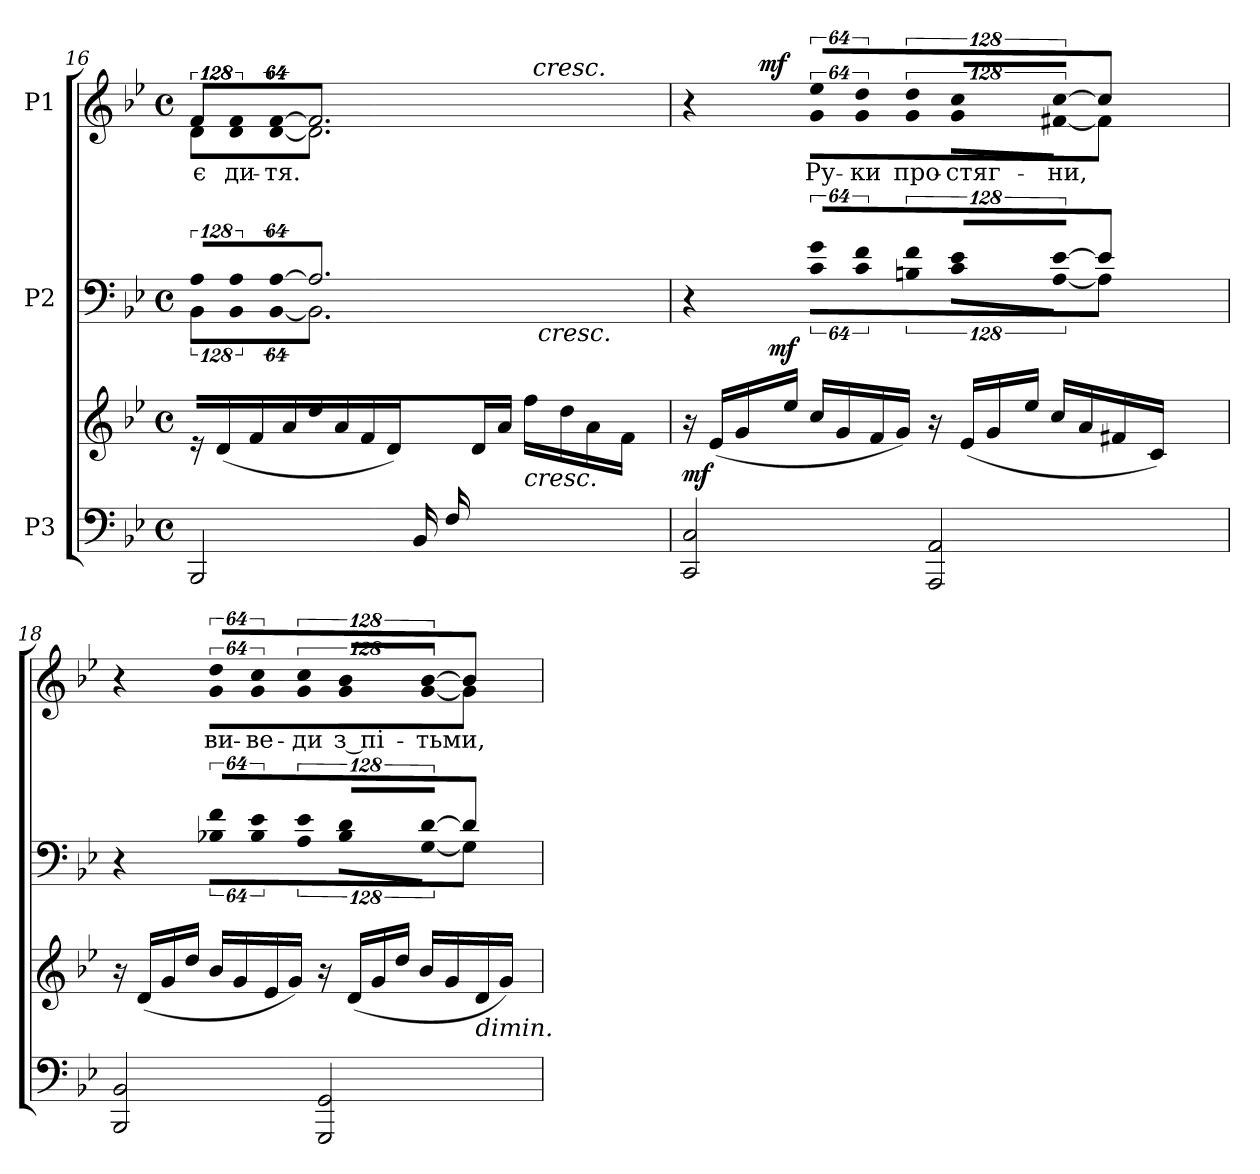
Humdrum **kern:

**kern	**kern	**dynam	**kern	**dynam	**kern	**text	**dynam
*part3	*part3	*part3	*part2	*part2	*part1	*part1	*part1
*staff4	*staff3	*staff3/4	*staff2	*staff2	*staff1	*staff1	*staff1
*I"P3	*	*	*I"P2	*	*I"P1	*	*
*clefF4	*clefG2	*	*clefF4	*	*clefG2	*	*
*k[b-e-]	*k[b-e-]	*	*k[b-e-]	*	*k[b-e-]	*	*
*g:	*g:	*	*g:	*	*g:	*	*
*M4/4	*M4/4	*	*M4/4	*	*M4/4	*	*
*met(c)	*met(c)	*	*met(c)	*	*met(c)	*	*
=16	=16	=16	=16	=16	=16	=16	=16
*^	*	*	*^	*	*	*	*
!	!	!	!	!LO:N:vis=8	!LO:N:vis=8	!	!LO:N:vis=8	!	!
*	*	*	*	*	*	*	*^	*	*
!	!	!	!	!	!	!	!	!LO:N:vis=8	!LO:LY:b:color=#000000	!
*	*	*	*	*	*^	*	*	*^	*	*
2ryy	2BBB-i/	16r	.	1024%85Ai/L	1024%85BB-i\L	2ryy	.	1024%85fi/L	1024%85di\L	2ryy	-є	.
.	.	(16di/LL	.	.	.	.	.	.	.	.	.	.
!	!	!	!	!LO:N:vis=8	!LO:N:vis=8	!	!	!LO:N:vis=8	!	!	!	!
!	!	!	!	!	!	!	!	!	!LO:N:vis=8	!	!LO:LY:b:color=#000000	!
.	.	.	.	1024%85Ai/	1024%85BB-i\	.	.	1024%85fi/	1024%85di\	.	ди-	.
.	.	16fi/	.	.	.	.	.	.	.	.	.	.
!	!	!	!	!LO:N:vis=8	!LO:N:vis=8	!	!	!LO:N:vis=8	!	!	!	!
!	!	!	!	!	!	!	!	!	!LO:N:vis=8	!	!LO:LY:b:color=#000000	!
.	.	.	.	[>512%43Ai/J	[<512%43BB-i\J	.	.	[>512%43fi/J	[<512%43di\J	.	-тя.	.
.	.	16ai/JJ	.	.	.	.	.	.	.	.	.	.
.	.	16ddi/LL	.	2.Ai/]	2.BB-i\]	.	.	2.fi/]	2.di\]	.	.	.
.	.	16ai/	.	.	.	.	.	.	.	.	.	.
.	.	16fi/	.	.	.	.	.	.	.	.	.	.
.	.	16di/JJ)	.	.	.	.	.	.	.	.	.	.
(16BB-i/LL	4.ryy	8ryy	.	.	.	4ryy	.	.	.	4ryy	.	.
16Fi/	.	.	.	.	.	.	.	.	.	.	.	.
4.ryy	.	16di\	.	.	.	.	.	.	.	.	.	.
.	.	16ai/JJ	.	.	.	.	.	.	.	.	.	.
!	!	!LO:TX:b:i:t=cresc.	!	!	!	!	!	!	!	!	!	!
.	.	16ffi\LL	.	.	.	128ryy	.	.	.	128ryy	.	.
.	.	.	.	.	.	256ryy	.	.	.	1024ryy	.	.
!	!	!	!	!	!	!	!	!	!	!LO:TX:a:i:t=cresc.	!	!
.	.	.	.	.	.	.	.	.	.	8ryy	.	.
.	.	.	.	.	.	1024ryy	.	.	.	.	.	.
!	!	!	!	!	!	!LO:TX:b:i:t=cresc.	!	!	!	!	!	!
.	.	.	.	.	.	8ryy	.	.	.	.	.	.
.	.	16ddi\	.	.	.	.	.	.	.	.	.	.
.	8ryy	16ai\	.	.	.	.	.	.	.	.	.	.
.	.	.	.	.	.	.	.	.	.	16ryy	.	.
.	.	.	.	.	.	16ryy	.	.	.	.	.	.
.	.	16fi\JJ)	.	.	.	.	.	.	.	.	.	.
.	.	.	.	.	.	.	.	.	.	32ryy	.	.
.	.	.	.	.	.	32ryy	.	.	.	.	.	.
.	.	.	.	.	.	.	.	.	.	64ryy	.	.
.	.	.	.	.	.	64ryy	.	.	.	.	.	.
.	.	.	.	.	.	.	.	.	.	256..ryy	.	.
.	.	.	.	.	.	512.ryy	.	.	.	.	.	.
*v	*v	*	*	*	*	*	*	*	*	*	*	*
!!LO:LB:g=z	!!	!!
=17	=17	=17	=17	=17	=17	=17	=17	=17	=17	=17	=17
2CCi/ 2Ci	16r	mf	4r	4ryy	8ryy	.	4r	4ryy	8ryy	.	.
.	(16e-i/LL	.	.	.	.	.	.	.	.	.	.
.	16gi/	.	.	.	32ryy	.	.	.	64ryy	.	.
.	.	.	.	.	.	.	.	.	128ryy	.	.
.	.	.	.	.	.	.	.	.	256ryy	.	.
.	.	.	.	.	.	.	.	.	1024ryy	.	.
.	.	.	.	.	.	.	.	.	2ryy	.	mf
.	.	.	.	.	256.ryy	.	.	.	.	.	.
.	.	.	.	.	2ryy	mf	.	.	.	.	.
.	16ee-i/JJ	.	.	.	.	.	.	.	.	.	.
!	!	!	!LO:N:vis=8	!LO:N:vis=8	!	!	!LO:N:vis=8	!	!	!	!
!	!	!	!	!	!	!	!	!LO:N:vis=8	!	!LO:LY:b:color=#000000	!
.	16cci/LL	.	512%51gi/L	512%51ci\L	.	.	512%51ee-i/L	512%51gi\L	.	Ру-	.
.	16gi/	.	.	.	.	.	.	.	.	.	.
!	!	!	!LO:N:vis=8	!LO:N:vis=8	!	!	!LO:N:vis=8	!	!	!	!
!	!	!	!	!	!	!	!	!LO:N:vis=8	!	!LO:LY:b:color=#000000	!
.	.	.	512%51fi/	512%51ci\	.	.	512%51ddi/	512%51gi\	.	-ки	.
.	16fi/	.	.	.	.	.	.	.	.	.	.
.	16gi/JJ)	.	.	.	.	.	.	.	.	.	.
!	!	!	!LO:N:vis=8	!LO:N:vis=8	!	!	!LO:N:vis=8	!	!	!	!
!	!	!	!	!	!	!	!	!LO:N:vis=8	!	!LO:LY:b:color=#000000	!
.	.	.	1024%103fi/J	1024%103Bni\J	.	.	1024%103ddi/J	1024%103gi\J	.	про-	.
2AAAi/ 2AAi	16r	.	.	.	.	.	.	.	.	.	.
!	!	!	!LO:N:vis=8	!LO:N:vis=8	!	!	!LO:N:vis=8	!	!	!	!
!	!	!	!	!	!	!	!	!LO:N:vis=8	!	!LO:LY:b:color=#000000	!
.	.	.	512%51e-i/L	512%51ci\L	.	.	512%51cci/L	512%51gi\L	.	-стяг-	.
.	(16e-i/LL	.	.	.	.	.	.	.	.	.	.
.	16gi/	.	.	.	.	.	.	.	.	.	.
!	!	!	!LO:N:vis=8	!LO:N:vis=8	!	!	!LO:N:vis=8	!	!	!	!
!	!	!	!	!	!	!	!	!LO:N:vis=8	!	!LO:LY:b:color=#000000	!
.	.	.	[>1024%103e-i/J	[<1024%103Ai\J	.	.	[>1024%103cci/J	[<1024%103f#Xi\J	.	-ни,	.
.	.	.	.	.	.	.	.	.	4ryy	.	.
.	.	.	.	.	4ryy	.	.	.	.	.	.
.	16ee-i/JJ	.	.	.	.	.	.	.	.	.	.
.	16cci/LL	.	4e-i/]	4Ai\]	.	.	4cci/]	4f#i\]	.	.	.
.	16ai/	.	.	.	.	.	.	.	.	.	.
.	16f#Xi/	.	.	.	.	.	.	.	.	.	.
.	.	.	.	.	.	.	.	.	16ryy	.	.
.	.	.	.	.	16ryy	.	.	.	.	.	.
.	16ci/JJ)	.	.	.	.	.	.	.	.	.	.
.	.	.	.	.	.	.	.	.	32ryy	.	.
.	.	.	.	.	64ryy	.	.	.	.	.	.
.	.	.	.	.	128ryy	.	.	.	.	.	.
.	.	.	.	.	.	.	.	.	512.ryy	.	.
.	.	.	.	.	512ryy	.	.	.	.	.	.
*	*	*	*	*v	*v	*	*	*	*	*	*
*	*	*	*	*	*	*	*v	*v	*	*
=18	=18	=18	=18	=18	=18	=18	=18	=18	=18
2BBB-i/ 2BB-i	16r	.	4r	4ryy	.	4r	4ryy	.	.
.	(16di/LL	.	.	.	.	.	.	.	.
.	16gi/	.	.	.	.	.	.	.	.
.	16ddi/JJ	.	.	.	.	.	.	.	.
!	!	!	!LO:N:vis=8	!LO:N:vis=8	!	!LO:N:vis=8	!	!	!
!	!	!	!	!	!	!	!LO:N:vis=8	!LO:LY:b:color=#000000	!
.	16b-i/LL	.	512%51fi/L	512%51B-Xi\L	.	512%51ddi/L	512%51gi\L	ви-	.
.	16gi/	.	.	.	.	.	.	.	.
!	!	!	!LO:N:vis=8	!LO:N:vis=8	!	!LO:N:vis=8	!	!	!
!	!	!	!	!	!	!	!LO:N:vis=8	!LO:LY:b:color=#000000	!
.	.	.	512%51e-i/	512%51B-i\	.	512%51cci/	512%51gi\	-ве-	.
.	16e-i/	.	.	.	.	.	.	.	.
.	16gi/JJ)	.	.	.	.	.	.	.	.
!	!	!	!LO:N:vis=8	!LO:N:vis=8	!	!LO:N:vis=8	!	!	!
!	!	!	!	!	!	!	!LO:N:vis=8	!LO:LY:b:color=#000000	!
.	.	.	1024%103e-i/J	1024%103Ai\J	.	1024%103cci/J	1024%103gi\J	-ди	.
2GGGi/ 2GGi	16r	.	.	.	.	.	.	.	.
!	!	!	!LO:N:vis=8	!LO:N:vis=8	!	!LO:N:vis=8	!	!	!
!	!	!	!	!	!	!	!LO:N:vis=8	!LO:LY:b:color=#000000	!
.	.	.	512%51di/L	512%51B-i\L	.	512%51b-i/L	512%51gi\L	з пі-	.
.	(16di/LL	.	.	.	.	.	.	.	.
.	16gi/	.	.	.	.	.	.	.	.
!	!	!	!LO:N:vis=8	!LO:N:vis=8	!	!LO:N:vis=8	!	!	!
!	!	!	!	!	!	!	!LO:N:vis=8	!LO:LY:b:color=#000000	!
.	.	.	[>1024%103di/J	[<1024%103Gi\J	.	[>1024%103b-i/J	[<1024%103gi\J	-тьми,	.
.	16ddi/JJ	.	.	.	.	.	.	.	.
.	16b-i/LL	.	4di/]	4Gi\]	.	4b-i/]	4gi\]	.	.
.	16gi/	.	.	.	.	.	.	.	.
!	!LO:TX:b:i:t=dimin.	!	!	!	!	!	!	!	!
.	16di/	.	.	.	.	.	.	.	.
.	16gi/JJ)	.	.	.	.	.	.	.	.
*	*	*	*v	*v	*	*	*	*	*
*	*	*	*	*	*v	*v	*	*
=	=	=	=	=	=	=	=
*-	*-	*-	*-	*-	*-	*-	*-
